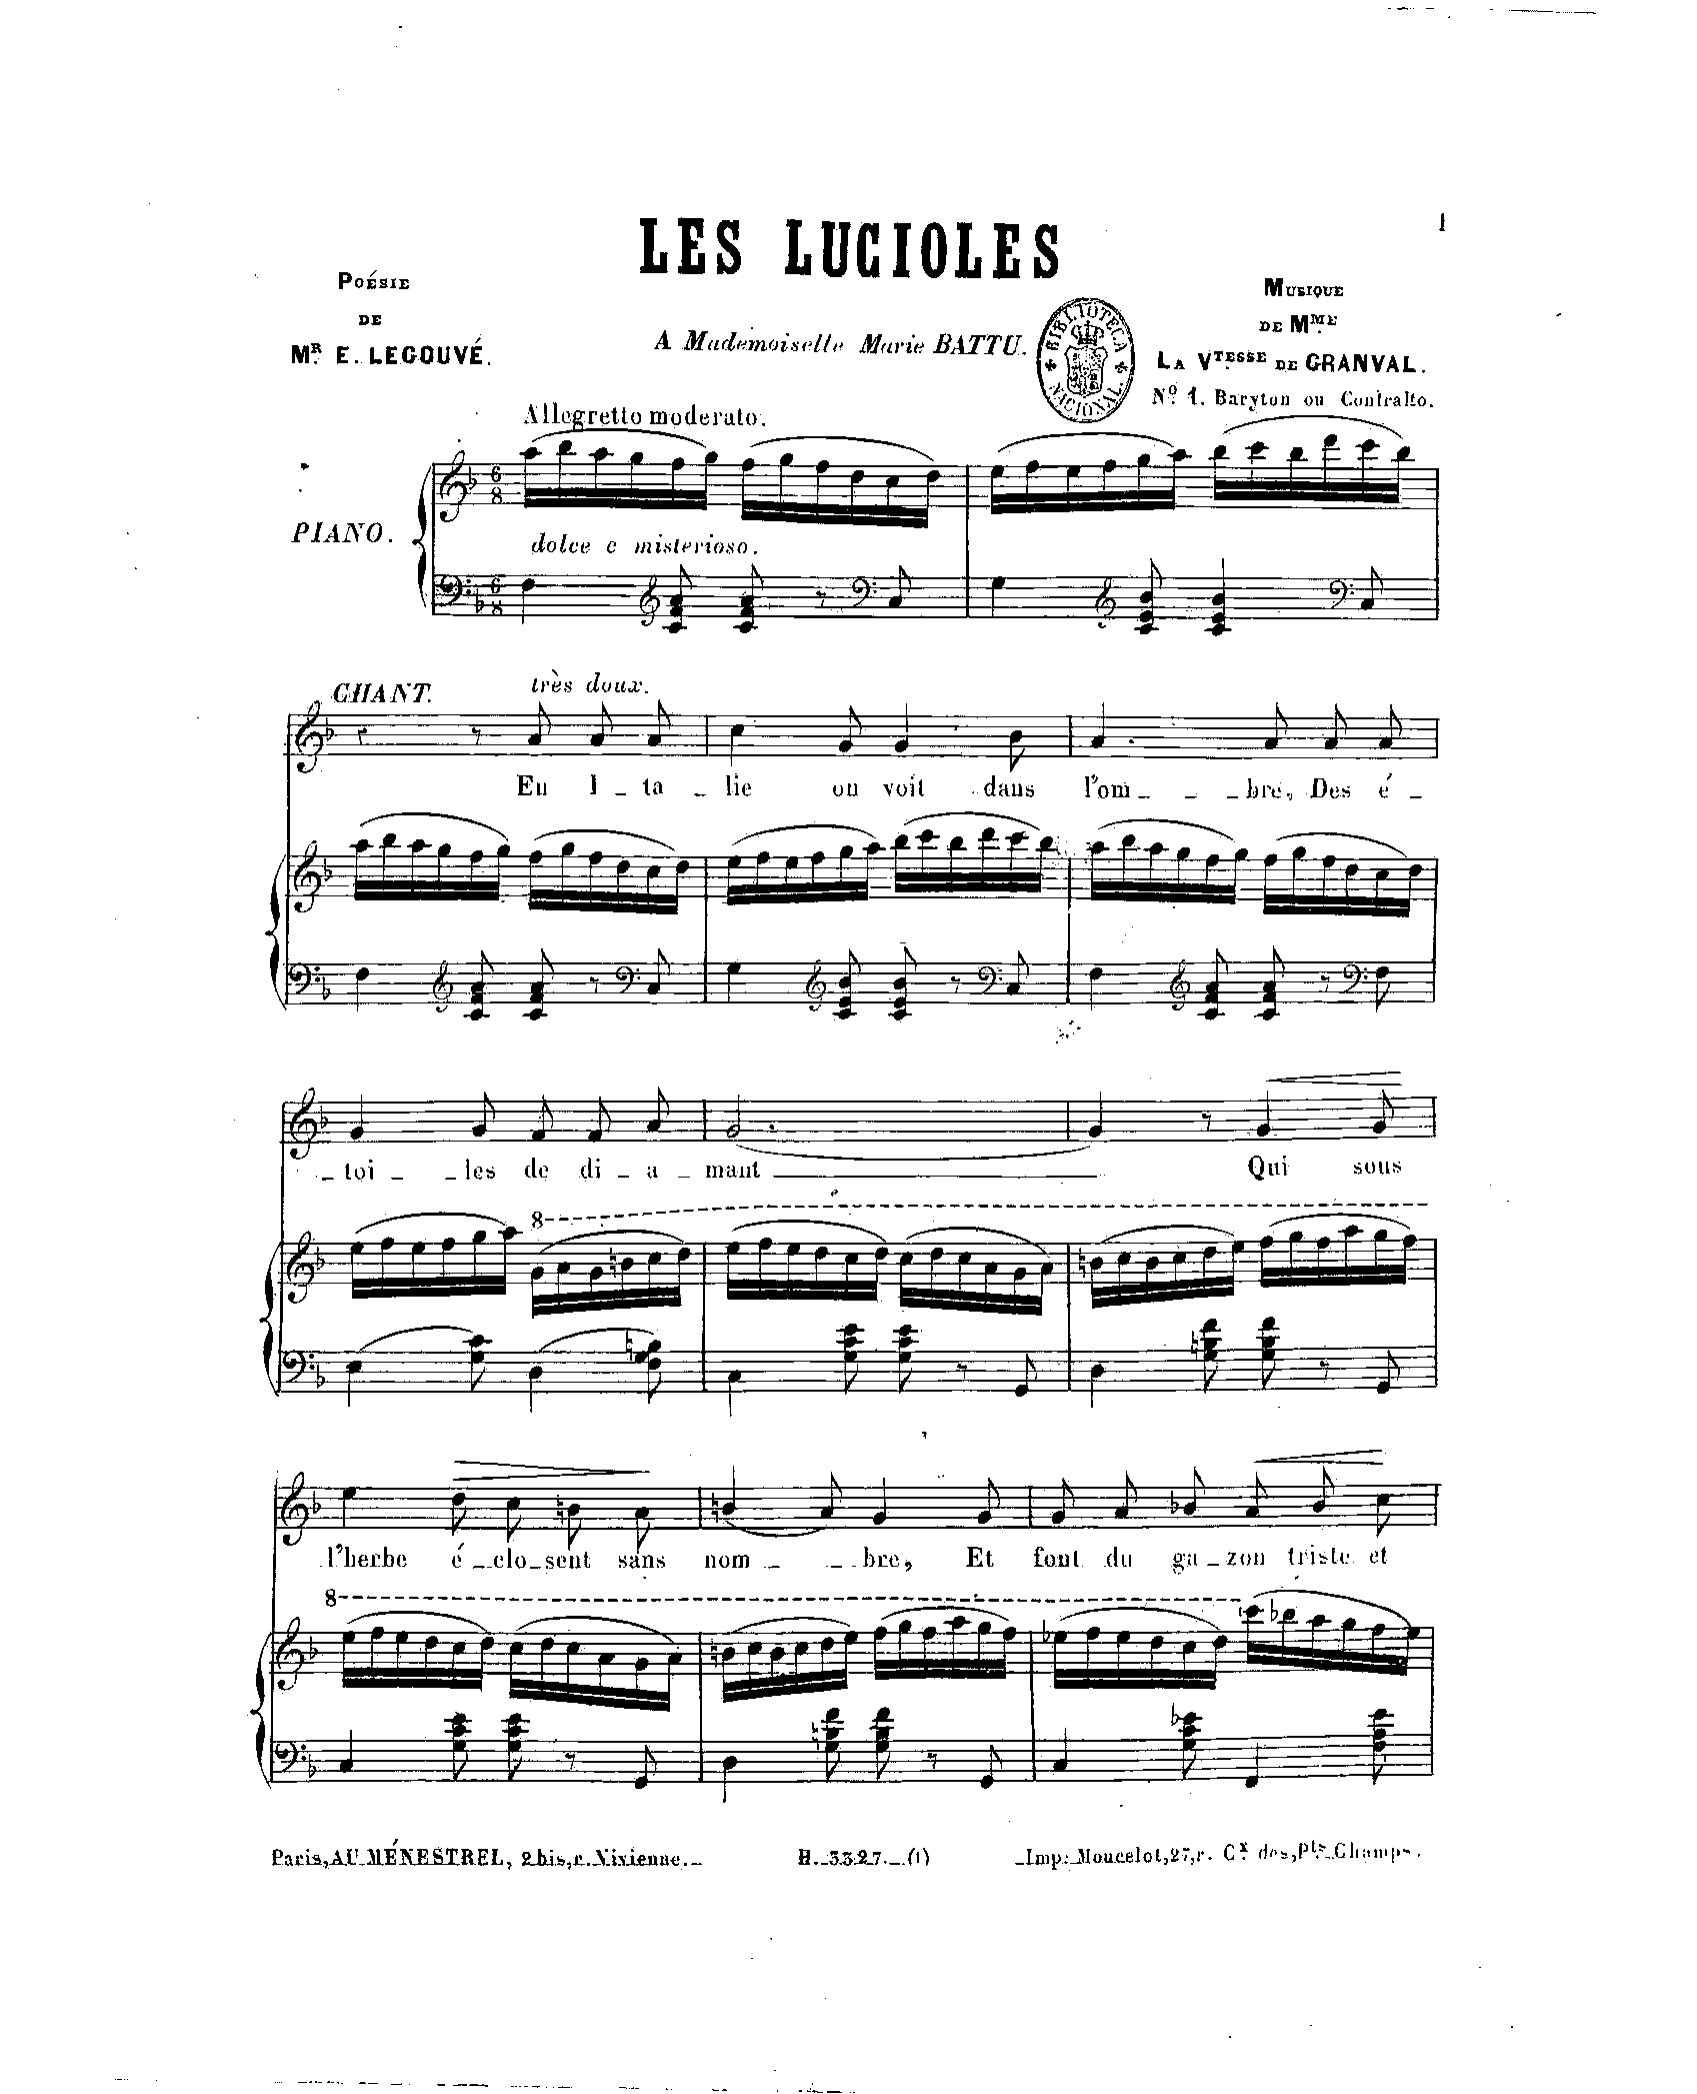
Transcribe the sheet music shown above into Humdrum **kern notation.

**kern	**kern	**kern	**text	**dynam
*part2	*part2	*part1	*part1	*part1
*staff3	*staff2	*staff1	*staff1	*staff1
*I"Piano	*	*I"Chant Voice	*	*
*I'Pno	*	*	*	*
*clefF4	*clefG2	*clefG2	*	*
*k[b-]	*k[b-]	*k[b-]	*	*
*M6/8	*M6/8	*M6/8	*	*
=1	=1	=1	=1	=1
!	!	!LO:TX:a:B:t=Allegretto moderato	!	!
!	!LO:TX:i:t=dolce e misterioso	!	!	!
4F\	(16aa\LL	2.r	.	.
.	16bb-\	.	.	.
.	16aa\	.	.	.
.	16gg\	.	.	.
*clefG2	*	*	*	*
8c/ 8f/ 8a/	16ff\	.	.	.
.	16gg\JJ)	.	.	.
8c/ 8f/ 8a/	(16ff\LL	.	.	.
.	16gg\	.	.	.
8r	16ff\	.	.	.
.	16dd\	.	.	.
*clefF4	*	*	*	*
8C/	16cc\	.	.	.
.	16dd\JJ)	.	.	.
=2	=2	=2	=2	=2
4G\	(16ee\LL	2.r	.	.
.	16ff\	.	.	.
.	16ee\	.	.	.
.	16ff\	.	.	.
*clefG2	*	*	*	*
8c/ 8e/ 8b-/	16gg\	.	.	.
.	16aa\JJ)	.	.	.
4c/ 4e/ 4b-/	(16bb-\LL	.	.	.
.	16ccc\	.	.	.
.	16bb-\	.	.	.
.	16ddd\	.	.	.
*clefF4	*	*	*	*
8C/	16ccc\	.	.	.
.	16bb-\JJ)	.	.	.
=3	=3	=3	=3	=3
!	!	!LO:TX:a:t=Chant /	!	!
!	!	!LO:TX:a:i:t=Voice	!	!
4F\	(16aa\LL	4r	.	.
.	16bb-\	.	.	.
.	16aa\	.	.	.
.	16gg\	.	.	.
*clefG2	*	*	*	*
8c/ 8f/ 8a/	16ff\	8r	.	.
.	16gg\JJ)	.	.	.
!	!	!LO:TX:i:t=très doux	!	!
8c/ 8f/ 8a/	(16ff\LL	8a/L	En	.
.	16gg\	.	.	.
8r	16ff\	8a/	I-	.
.	16dd\	.	.	.
*clefF4	*	*	*	*
8C/	16cc\	8a/J	-ta-	.
.	16dd\JJ)	.	.	.
=4	=4	=4	=4	=4
4G\	(16ee\LL	4cc\	-lie	.
.	16ff\	.	.	.
.	16ee\	.	.	.
.	16ff\	.	.	.
*clefG2	*	*	*	*
8c/ 8e/ 8b-/	16gg\	8g/	on	.
.	16aa\JJ)	.	.	.
8c/ 8e/ 8b-/	(16bb-\LL	4g/	voit	.
.	16ccc\	.	.	.
8r	16bb-\	.	.	.
.	16ddd\	.	.	.
*clefF4	*	*	*	*
8C/	16ccc\	8b-\	dans	.
.	16bb-\JJ)	.	.	.
=5	=5	=5	=5	=5
4F\	(16aa\LL	4.a/	l’om-	.
.	16bb-\	.	.	.
.	16aa\	.	.	.
.	16gg\	.	.	.
*clefG2	*	*	*	*
8c/ 8f/ 8a/	16ff\	.	.	.
.	16gg\JJ)	.	.	.
8c/ 8f/ 8a/	(16ff\LL	8a/L	-bre,	.
.	16gg\	.	.	.
8r	16ff\	8a/	Des	.
.	16dd\	.	.	.
*clefF4	*	*	*	*
8F\	16cc\	8a/J	é-	.
.	16dd\JJ)	.	.	.
=6	=6	=6	=6	=6
4E\	(16ee\LL	4g/	-– toi-	.
.	16ff\	.	.	.
.	16ee\	.	.	.
.	16ff\	.	.	.
8G\ 8c\	16gg\	8g/	-les	.
.	16aa\JJ)	.	.	.
*	*8va	*	*	*
4D\	(16gg\LL	8f/L	de	.
.	16aa\	.	.	.
.	16gg\	8f/	di-	.
.	16bbn\	.	.	.
8F\ 8G\ 8Bn\	16ccc\	8a/J	-a-	.
.	16ddd\JJ)	.	.	.
=7	=7	=7	=7	=7
4C\	(16eee\LL	[2.g/	-mant	.
.	16fff\	.	.	.
.	16eee\	.	.	.
.	16ddd\	.	.	.
8G\ 8c\ 8e\	16ccc\	.	.	.
.	16ddd\JJ)	.	.	.
8G\ 8c\ 8e\	(16ccc\LL	.	.	.
.	16ddd\	.	.	.
8r	16ccc\	.	.	.
.	16aa\	.	.	.
8GG/	16gg\	.	.	.
.	16aa\JJ)	.	.	.
=8	=8	=8	=8	=8
4D\	(16bbn\LL	4g/]	.	.
.	16ccc\	.	.	.
.	16bb\	.	.	.
.	16ccc\	.	.	.
8G\ 8Bn\ 8f\	16ddd\	8r	.	.
.	16eee\JJ)	.	.	.
!	!	!	!	!LO:HP:b
8G\ 8B\ 8f\	(16fff\LL	4g/	Qui	<
.	16ggg\	.	.	.
8r	16fff\	.	.	.
.	16aaa\	.	.	.
8GG/	16ggg\	8g/	sous	.
.	16fff\JJ)	.	.	.
.	.	.	.	[
=9	=9	=9	=9	=9
4C/	(16eee\LL	4ee\	l'herbe	.
.	16fff\	.	.	.
.	16eee\	.	.	.
.	16ddd\	.	.	.
!	!	!	!	!LO:HP:b
8G\ 8c\ 8e\	16ccc\	8dd\	é-	>
.	16ddd\JJ)	.	.	.
8G\ 8c\ 8e\	(16ccc\LL	8cc\L	-clo-	.
.	16ddd\	.	.	.
8r	16ccc\	8bn\	-sent	.
.	16aa\	.	.	.
8GG/	16gg\	8a\J	sans	.
.	16aa\JJ)	.	.	.
.	.	.	.	]
=10	=10	=10	=10	=10
4D\	(16bbn\LL	(4bn/	nom-	.
.	16ccc\	.	.	.
.	16bb\	.	.	.
.	16ccc\	.	.	.
8G\ 8Bn\ 8f\	16ddd\	8a/)	.	.
.	16eee\JJ)	.	.	.
8G\ 8B\ 8f\	(16fff\LL	4g/	-bre,	.
.	16ggg\	.	.	.
8r	16fff\	.	.	.
.	16aaa\	.	.	.
8GG/	16ggg\	8g/	Et	.
.	16fff\JJ)	.	.	.
=11	=11	=11	=11	=11
4C/	(16eee-X\LL	8g/L	font	.
.	16fff\	.	.	.
.	16eee-\	8a/	du	.
.	16ddd\	.	.	.
8G\ 8c\ 8e-X\	16ccc\	8b-X/J	ga-	.
.	16ddd\JJ)	.	.	.
*	*X8va	*	*	*
!	!	!	!	!LO:HP:b
4FF/	(16ccc\LL	8a\L	-zon	<
.	16bb-X\	.	.	.
.	16aa\	8b-\	triste	.
.	16gg\	.	.	.
8F\ 8A\ 8e-\	16ff\	8cc\J	et	[
.	16een\JJ)	.	.	.
=	=	=	=	=
*-	*-	*-	*-	*-
